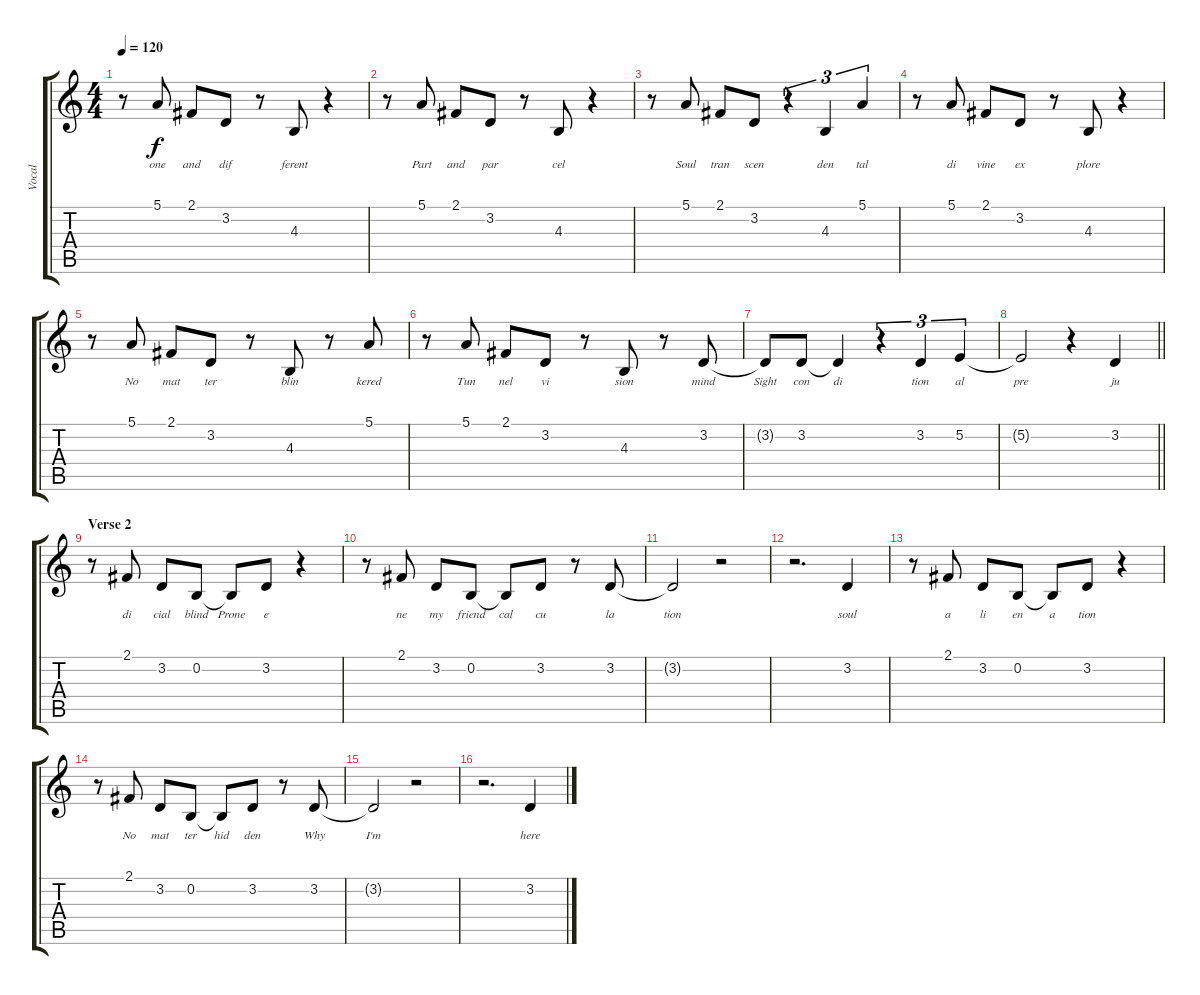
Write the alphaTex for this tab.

\track ("Vocal" "Vocal") {instrument acousticgrandpiano}
\staff {score tabs}
\tuning (E4 B3 G3 D3 A2 E2) {hide}
\ts (4 4)
\tempo 120
\clef g2
\ks c
r.8{dy f} 5.1.8{lyrics (0 "one") lyrics (1 "") lyrics (2 "") lyrics (3 "") lyrics (4 "")} 2.1.8{lyrics (0 "and") lyrics (1 "") lyrics (2 "") lyrics (3 "") lyrics (4 "")} 3.2.8{lyrics (0 "dif") lyrics (1 "") lyrics (2 "") lyrics (3 "") lyrics (4 "")} r.8 4.3.8{lyrics (0 "ferent") lyrics (1 "") lyrics (2 "") lyrics (3 "") lyrics (4 "")} r.4 |
r.8 5.1.8{lyrics (0 "Part") lyrics (1 "") lyrics (2 "") lyrics (3 "") lyrics (4 "")} 2.1.8{lyrics (0 "and") lyrics (1 "") lyrics (2 "") lyrics (3 "") lyrics (4 "")} 3.2.8{lyrics (0 "par") lyrics (1 "") lyrics (2 "") lyrics (3 "") lyrics (4 "")} r.8 4.3.8{lyrics (0 "cel") lyrics (1 "") lyrics (2 "") lyrics (3 "") lyrics (4 "")} r.4 |
r.8 5.1.8{lyrics (0 "Soul") lyrics (1 "") lyrics (2 "") lyrics (3 "") lyrics (4 "")} 2.1.8{lyrics (0 "tran") lyrics (1 "") lyrics (2 "") lyrics (3 "") lyrics (4 "")} 3.2.8{lyrics (0 "scen") lyrics (1 "") lyrics (2 "") lyrics (3 "") lyrics (4 "")} r.4{tu (3 2)} 4.3.4{tu (3 2) lyrics (0 "den") lyrics (1 "") lyrics (2 "") lyrics (3 "") lyrics (4 "")} 5.1.4{tu (3 2) lyrics (0 "tal") lyrics (1 "") lyrics (2 "") lyrics (3 "") lyrics (4 "")} |
r.8 5.1.8{lyrics (0 "di") lyrics (1 "") lyrics (2 "") lyrics (3 "") lyrics (4 "")} 2.1.8{lyrics (0 "vine") lyrics (1 "") lyrics (2 "") lyrics (3 "") lyrics (4 "")} 3.2.8{lyrics (0 "ex") lyrics (1 "") lyrics (2 "") lyrics (3 "") lyrics (4 "")} r.8 4.3.8{lyrics (0 "plore") lyrics (1 "") lyrics (2 "") lyrics (3 "") lyrics (4 "")} r.4 |
r.8 5.1.8{lyrics (0 "No") lyrics (1 "") lyrics (2 "") lyrics (3 "") lyrics (4 "")} 2.1.8{lyrics (0 "mat") lyrics (1 "") lyrics (2 "") lyrics (3 "") lyrics (4 "")} 3.2.8{lyrics (0 "ter") lyrics (1 "") lyrics (2 "") lyrics (3 "") lyrics (4 "")} r.8 4.3.8{lyrics (0 "blin") lyrics (1 "") lyrics (2 "") lyrics (3 "") lyrics (4 "")} r.8 5.1.8{lyrics (0 "kered") lyrics (1 "") lyrics (2 "") lyrics (3 "") lyrics (4 "")} |
r.8 5.1.8{lyrics (0 "Tun") lyrics (1 "") lyrics (2 "") lyrics (3 "") lyrics (4 "")} 2.1.8{lyrics (0 "nel") lyrics (1 "") lyrics (2 "") lyrics (3 "") lyrics (4 "")} 3.2.8{lyrics (0 "vi") lyrics (1 "") lyrics (2 "") lyrics (3 "") lyrics (4 "")} r.8 4.3.8{lyrics (0 "sion") lyrics (1 "") lyrics (2 "") lyrics (3 "") lyrics (4 "")} r.8 3.2.8{lyrics (0 "mind") lyrics (1 "") lyrics (2 "") lyrics (3 "") lyrics (4 "")} |
3.2{t}.8{lyrics (0 "Sight") lyrics (1 "") lyrics (2 "") lyrics (3 "") lyrics (4 "")} 3.2.8{lyrics (0 "con") lyrics (1 "") lyrics (2 "") lyrics (3 "") lyrics (4 "")} 3.2{t}.4{lyrics (0 "di") lyrics (1 "") lyrics (2 "") lyrics (3 "") lyrics (4 "")} r.4{tu (3 2)} 3.2.4{tu (3 2) lyrics (0 "tion") lyrics (1 "") lyrics (2 "") lyrics (3 "") lyrics (4 "")} 5.2.4{tu (3 2) lyrics (0 "al") lyrics (1 "") lyrics (2 "") lyrics (3 "") lyrics (4 "")} |
\barLineRight lightlight
5.2{t}.2{lyrics (0 "pre") lyrics (1 "") lyrics (2 "") lyrics (3 "") lyrics (4 "")} r.4 3.2.4{lyrics (0 "ju") lyrics (1 "") lyrics (2 "") lyrics (3 "") lyrics (4 "")} |
\section ("" "Verse 2")
r.8 2.1.8{lyrics (0 "di") lyrics (1 "") lyrics (2 "") lyrics (3 "") lyrics (4 "")} 3.2.8{lyrics (0 "cial") lyrics (1 "") lyrics (2 "") lyrics (3 "") lyrics (4 "")} 0.2.8{lyrics (0 "blind") lyrics (1 "") lyrics (2 "") lyrics (3 "") lyrics (4 "")} 0.2{t}.8{lyrics (0 "Prone") lyrics (1 "") lyrics (2 "") lyrics (3 "") lyrics (4 "")} 3.2.8{lyrics (0 "e") lyrics (1 "") lyrics (2 "") lyrics (3 "") lyrics (4 "")} r.4 |
r.8 2.1.8{lyrics (0 "ne") lyrics (1 "") lyrics (2 "") lyrics (3 "") lyrics (4 "")} 3.2.8{lyrics (0 "my") lyrics (1 "") lyrics (2 "") lyrics (3 "") lyrics (4 "")} 0.2.8{lyrics (0 "friend") lyrics (1 "") lyrics (2 "") lyrics (3 "") lyrics (4 "")} 0.2{t}.8{lyrics (0 "cal") lyrics (1 "") lyrics (2 "") lyrics (3 "") lyrics (4 "")} 3.2.8{lyrics (0 "cu") lyrics (1 "") lyrics (2 "") lyrics (3 "") lyrics (4 "")} r.8 3.2.8{lyrics (0 "la") lyrics (1 "") lyrics (2 "") lyrics (3 "") lyrics (4 "")} |
3.2{t}.2{lyrics (0 "tion") lyrics (1 "") lyrics (2 "") lyrics (3 "") lyrics (4 "")} r.2 |
r.2{d} 3.2.4{lyrics (0 "soul") lyrics (1 "") lyrics (2 "") lyrics (3 "") lyrics (4 "")} |
r.8 2.1.8{lyrics (0 "a") lyrics (1 "") lyrics (2 "") lyrics (3 "") lyrics (4 "")} 3.2.8{lyrics (0 "li") lyrics (1 "") lyrics (2 "") lyrics (3 "") lyrics (4 "")} 0.2.8{lyrics (0 "en") lyrics (1 "") lyrics (2 "") lyrics (3 "") lyrics (4 "")} 0.2{t}.8{lyrics (0 "a") lyrics (1 "") lyrics (2 "") lyrics (3 "") lyrics (4 "")} 3.2.8{lyrics (0 "tion") lyrics (1 "") lyrics (2 "") lyrics (3 "") lyrics (4 "")} r.4 |
r.8 2.1.8{lyrics (0 "No") lyrics (1 "") lyrics (2 "") lyrics (3 "") lyrics (4 "")} 3.2.8{lyrics (0 "mat") lyrics (1 "") lyrics (2 "") lyrics (3 "") lyrics (4 "")} 0.2.8{lyrics (0 "ter") lyrics (1 "") lyrics (2 "") lyrics (3 "") lyrics (4 "")} 0.2{t}.8{lyrics (0 "hid") lyrics (1 "") lyrics (2 "") lyrics (3 "") lyrics (4 "")} 3.2.8{lyrics (0 "den") lyrics (1 "") lyrics (2 "") lyrics (3 "") lyrics (4 "")} r.8 3.2.8{lyrics (0 "Why") lyrics (1 "") lyrics (2 "") lyrics (3 "") lyrics (4 "")} |
3.2{t}.2{lyrics (0 "I'm") lyrics (1 "") lyrics (2 "") lyrics (3 "") lyrics (4 "")} r.2 |
r.2{d} 3.2.4{lyrics (0 "here") lyrics (1 "") lyrics (2 "") lyrics (3 "") lyrics (4 "")}
